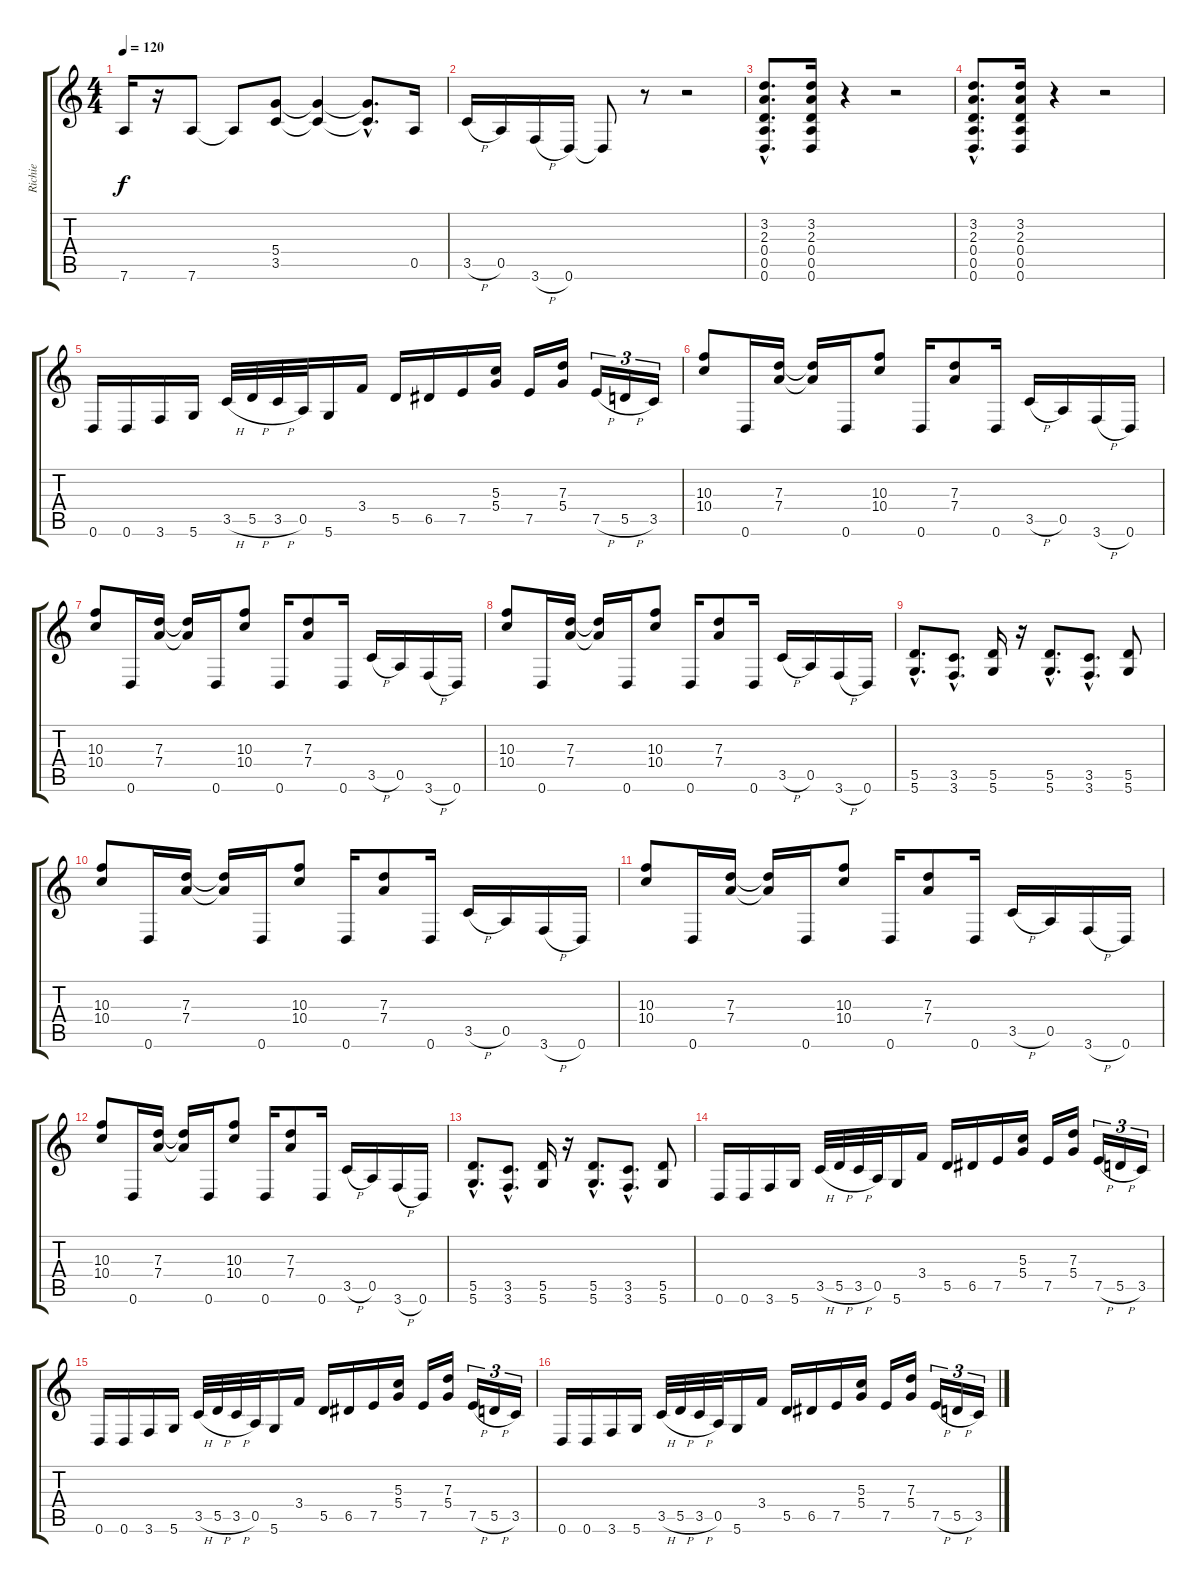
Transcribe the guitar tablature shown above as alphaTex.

\track ("Richie" "Richie") {instrument distortionguitar}
\staff {score tabs}
\tuning (E4 B3 G3 D3 A2 D2) {hide}
\ts (4 4)
\tempo 120
\clef g2
\ks c
7.6.16{dy f} r.16 7.6.8 7.6{t}.8 (5.4 3.5).8 (5.4{t} 3.5{t}).4 (5.4{hac t} 3.5{hac t}).8{d} 0.5.16 |
3.5{h}.16 0.5.16 3.6{h}.16 0.6.16 0.6{t}.8 r.8 r.2 |
(3.2{hac} 2.3{hac} 0.4{hac} 0.5{hac} 0.6{hac}).8{d} (3.2 2.3 0.4 0.5 0.6).16 r.4 r.2 |
(3.2{hac} 2.3{hac} 0.4{hac} 0.5{hac} 0.6{hac}).8{d} (3.2 2.3 0.4 0.5 0.6).16 r.4 r.2 |
0.6.16 0.6.16 3.6.16 5.6.16 3.5{h}.32 5.5{h}.32 3.5{h}.32 0.5.32 5.6.16 3.4.16 5.5.16 6.5.16 7.5.16 (5.3 5.4).16 7.5.16 (7.3 5.4).16 7.5{h}.16{tu (3 2)} 5.5{h}.16{tu (3 2)} 3.5.16{tu (3 2)} |
(10.3 10.4).8 0.6.16 (7.3 7.4).16 (7.3{t} 7.4{t}).16 0.6.16 (10.3 10.4).8 0.6.16 (7.3 7.4).8 0.6.16 3.5{h}.16 0.5.16 3.6{h}.16 0.6.16 |
(10.3 10.4).8 0.6.16 (7.3 7.4).16 (7.3{t} 7.4{t}).16 0.6.16 (10.3 10.4).8 0.6.16 (7.3 7.4).8 0.6.16 3.5{h}.16 0.5.16 3.6{h}.16 0.6.16 |
(10.3 10.4).8 0.6.16 (7.3 7.4).16 (7.3{t} 7.4{t}).16 0.6.16 (10.3 10.4).8 0.6.16 (7.3 7.4).8 0.6.16 3.5{h}.16 0.5.16 3.6{h}.16 0.6.16 |
(5.5{hac} 5.6{hac}).8{d} (3.5{hac} 3.6{hac}).8{d} (5.5 5.6).16 r.16 (5.5{hac} 5.6{hac}).8{d} (3.5{hac} 3.6{hac}).8{d} (5.5 5.6).8 |
(10.3 10.4).8 0.6.16 (7.3 7.4).16 (7.3{t} 7.4{t}).16 0.6.16 (10.3 10.4).8 0.6.16 (7.3 7.4).8 0.6.16 3.5{h}.16 0.5.16 3.6{h}.16 0.6.16 |
(10.3 10.4).8 0.6.16 (7.3 7.4).16 (7.3{t} 7.4{t}).16 0.6.16 (10.3 10.4).8 0.6.16 (7.3 7.4).8 0.6.16 3.5{h}.16 0.5.16 3.6{h}.16 0.6.16 |
(10.3 10.4).8 0.6.16 (7.3 7.4).16 (7.3{t} 7.4{t}).16 0.6.16 (10.3 10.4).8 0.6.16 (7.3 7.4).8 0.6.16 3.5{h}.16 0.5.16 3.6{h}.16 0.6.16 |
(5.5{hac} 5.6{hac}).8{d} (3.5{hac} 3.6{hac}).8{d} (5.5 5.6).16 r.16 (5.5{hac} 5.6{hac}).8{d} (3.5{hac} 3.6{hac}).8{d} (5.5 5.6).8 |
0.6.16 0.6.16 3.6.16 5.6.16 3.5{h}.32 5.5{h}.32 3.5{h}.32 0.5.32 5.6.16 3.4.16 5.5.16 6.5.16 7.5.16 (5.3 5.4).16 7.5.16 (7.3 5.4).16 7.5{h}.16{tu (3 2)} 5.5{h}.16{tu (3 2)} 3.5.16{tu (3 2)} |
0.6.16 0.6.16 3.6.16 5.6.16 3.5{h}.32 5.5{h}.32 3.5{h}.32 0.5.32 5.6.16 3.4.16 5.5.16 6.5.16 7.5.16 (5.3 5.4).16 7.5.16 (7.3 5.4).16 7.5{h}.16{tu (3 2)} 5.5{h}.16{tu (3 2)} 3.5.16{tu (3 2)} |
0.6.16 0.6.16 3.6.16 5.6.16 3.5{h}.32 5.5{h}.32 3.5{h}.32 0.5.32 5.6.16 3.4.16 5.5.16 6.5.16 7.5.16 (5.3 5.4).16 7.5.16 (7.3 5.4).16 7.5{h}.16{tu (3 2)} 5.5{h}.16{tu (3 2)} 3.5.16{tu (3 2)}
